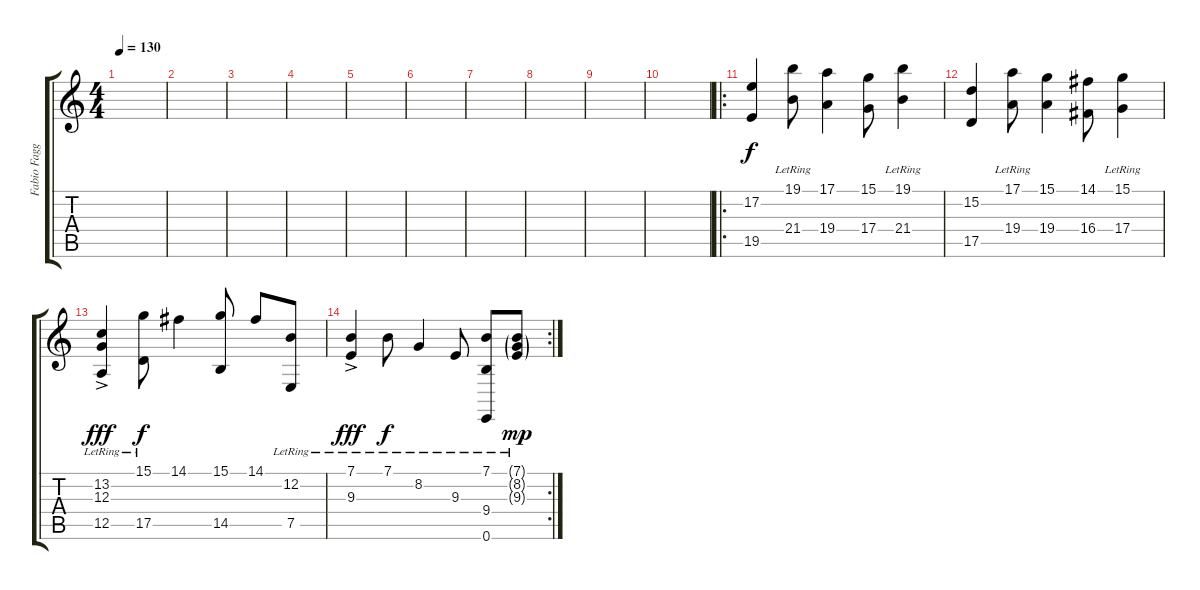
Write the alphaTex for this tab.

\track ("Fabio Faggott" "Fabio Fagg") {instrument bassoon}
\staff {score tabs}
\tuning (E4 B3 G3 D3 A2 E2) {hide}
\ts (4 4)
\tempo 130
\clef g2
\ks c
|
|
|
|
|
|
|
|
|
|
\ro
(17.2 19.5).4{volume 10} (19.1{lr} 21.4).8 (17.1 19.4).4 (15.1 17.4).8 (19.1{lr} 21.4).4 |
(15.2 17.5).4{instrument englishhorn} (17.1{lr} 19.4).8 (15.1 19.4).4{instrument bassoon} (14.1 16.4).8 (15.1{lr} 17.4).4 |
(13.2 12.3{ac lr} 12.5).4{dy fff} (15.1{lr} 17.5).8{dy f} 14.1.4 (15.1 14.5).8 14.1.8 (12.2{lr} 7.5).8 |
\rc 2
(7.1 9.3{ac lr}).4{dy fff} 7.1{lr}.8{dy f} 8.2{lr}.4 9.3{lr}.8 (7.1{lr} 9.4 0.6).8 (7.1{g} 8.2{g} 9.3{g lr}).8{dy mp}
